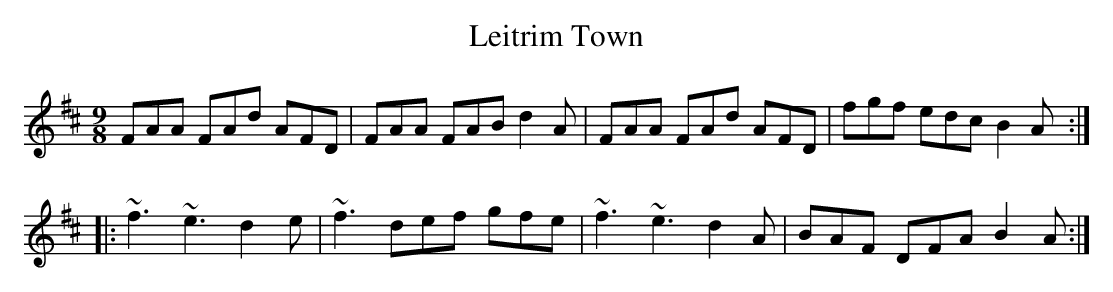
X:1
T:Leitrim Town
M:9/8
L:1/8
K:Bm
FAA FAd AFD|FAA FAB d2 A|FAA FAd AFD | fgf edc B2 A :|
|:~f3 ~e3 d2 e|~f3 def gfe|~f3 ~e3 d2 A| BAF DFA B2 A:|]
